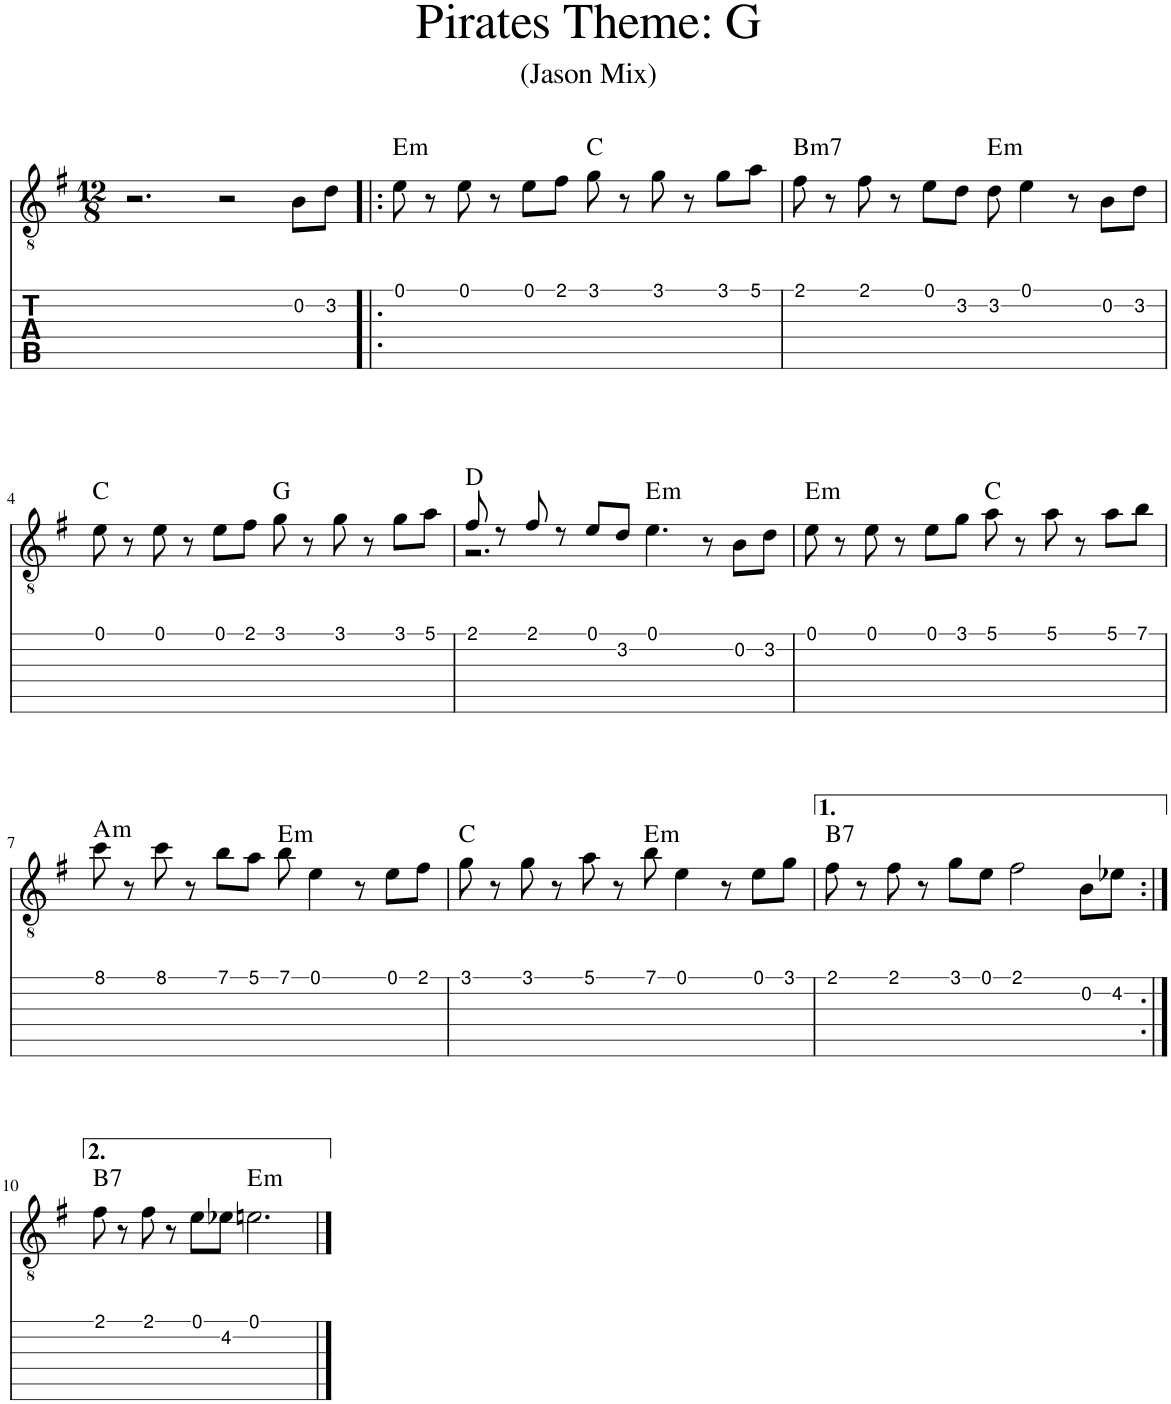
**kern	**kern	**harte
*part1	*part1	*part1
*staff2	*staff1	*
*I"Guitar	*	*
*I'Guit.	*	*
*stria6	*	*
*	*clefGv2	*
*k[f#]	*k[f#]	*
*M12/8	*M12/8	*
=1	=1	=1
2.r	2.r	.
2r	2r	.
8BL	8B\L	.
8dJ	8d\J	.
=2!|:	=2!|:	=2!|:
!	!	!LO:H:kt=m
8e	8e\	E:min
8r	8r	.
8e	8e\	.
8r	8r	.
8eL	8e\L	.
8f#J	8f#\J	.
8g	8g\	C:maj
8r	8r	.
8g	8g\	.
8r	8r	.
8gL	8g\L	.
8aJ	8a\J	.
=3	=3	=3
!	!	!LO:H:kt=m7
8f#	8f#\	B:min7
8r	8r	.
8f#	8f#\	.
8r	8r	.
8eL	8e\L	.
8dJ	8d\J	.
!	!	!LO:H:kt=m
8d	8d\	E:min
4e	4e\	.
8r	8r	.
8BL	8B\L	.
8dJ	8d\J	.
!!LO:LB:g=z
=4	=4	=4
8e	8e\	C:maj
8r	8r	.
8e	8e\	.
8r	8r	.
8eL	8e\L	.
8f#J	8f#\J	.
8g	8g\	G:maj
8r	8r	.
8g	8g\	.
8r	8r	.
8gL	8g\L	.
8aJ	8a\J	.
=5	=5	=5
*^	*^	*
8f#	2.r	8f#/	2.r	D:maj
8r	.	8r	.	.
8f#	.	8f#/	.	.
8r	.	8r	.	.
8eL	.	8e/L	.	.
8dJ	.	8d/J	.	.
!	!	!	!	!LO:H:kt=m
4.e	2.ryy	4.e\	2.ryy	E:min
8r	.	8r	.	.
8BL	.	8B\L	.	.
8dJ	.	8d\J	.	.
*v	*v	*	*	*
*	*v	*v	*
=6	=6	=6
!	!	!LO:H:kt=m
8e	8e\	E:min
8r	8r	.
8e	8e\	.
8r	8r	.
8eL	8e\L	.
8gJ	8g\J	.
8a	8a\	C:maj
8r	8r	.
8a	8a\	.
8r	8r	.
8aL	8a\L	.
8bJ	8b\J	.
!!LO:LB:g=z
=7	=7	=7
!	!	!LO:H:kt=m
8cc	8cc\	A:min
8r	8r	.
8cc	8cc\	.
8r	8r	.
8bL	8b\L	.
8aJ	8a\J	.
!	!	!LO:H:kt=m
8b	8b\	E:min
4e	4e\	.
8r	8r	.
8eL	8e\L	.
8f#J	8f#\J	.
=8	=8	=8
8g	8g\	C:maj
8r	8r	.
8g	8g\	.
8r	8r	.
8a	8a\	.
8r	8r	.
!	!	!LO:H:kt=m
8b	8b\	E:min
4e	4e\	.
8r	8r	.
8eL	8e\L	.
8gJ	8g\J	.
=9	=9	=9
!	!	!LO:H:kt=7
8f#	8f#\	B:7
8r	8r	.
8f#	8f#\	.
8r	8r	.
8gL	8g\L	.
8eJ	8e\J	.
2f#	2f#\	.
8BL	8B\L	.
8e-J	8e-X\J	.
!!LO:LB:g=z
=10:|!	=10:|!	=10:|!
!	!	!LO:H:kt=7
8f#	8f#\	B:7
8r	8r	.
8f#	8f#\	.
8r	8r	.
8eL	8e\L	.
8e-J	8e-X\J	.
!	!	!LO:H:kt=m
2.e	2.en\	E:min
==	==	==
*-	*-	*-
